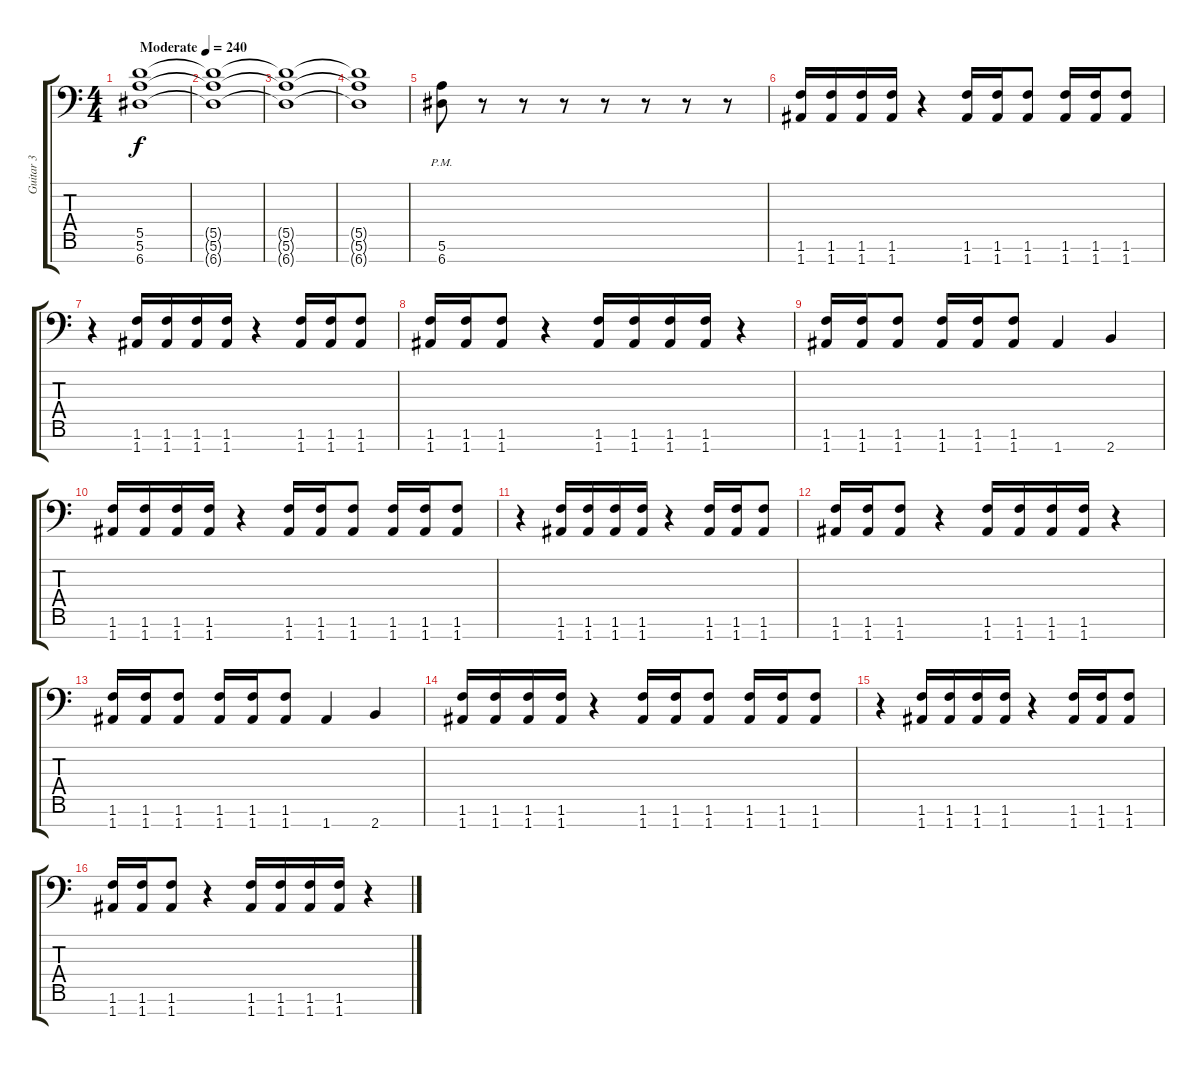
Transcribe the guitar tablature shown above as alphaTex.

\track ("Guitar 3" "Guitar 3") {instrument distortionguitar}
\staff {score tabs}
\tuning (E4 B3 Gb3 D3 A2 E2 A1) {hide}
\ts (4 4)
\tempo (240 "Moderate")
\clef f4
\ks c
(5.5 5.6 6.7).1{dy f instrument distortionguitar} |
(5.5{t} 5.6{t} 6.7{t}).1 |
(5.5{t} 5.6{t} 6.7{t}).1 |
(5.5{t} 5.6{t} 6.7{t}).1 |
(5.6{pm} 6.7).8 r.8 r.8 r.8 r.8 r.8 r.8 r.8 |
(1.6 1.7).16 (1.6 1.7).16 (1.6 1.7).16 (1.6 1.7).16 r.4 (1.6 1.7).16 (1.6 1.7).16 (1.6 1.7).8 (1.6 1.7).16 (1.6 1.7).16 (1.6 1.7).8 |
r.4 (1.6 1.7).16 (1.6 1.7).16 (1.6 1.7).16 (1.6 1.7).16 r.4 (1.6 1.7).16 (1.6 1.7).16 (1.6 1.7).8 |
(1.6 1.7).16 (1.6 1.7).16 (1.6 1.7).8 r.4 (1.6 1.7).16 (1.6 1.7).16 (1.6 1.7).16 (1.6 1.7).16 r.4 |
(1.6 1.7).16 (1.6 1.7).16 (1.6 1.7).8 (1.6 1.7).16 (1.6 1.7).16 (1.6 1.7).8 1.7.4 2.7.4 |
(1.6 1.7).16 (1.6 1.7).16 (1.6 1.7).16 (1.6 1.7).16 r.4 (1.6 1.7).16 (1.6 1.7).16 (1.6 1.7).8 (1.6 1.7).16 (1.6 1.7).16 (1.6 1.7).8 |
r.4 (1.6 1.7).16 (1.6 1.7).16 (1.6 1.7).16 (1.6 1.7).16 r.4 (1.6 1.7).16 (1.6 1.7).16 (1.6 1.7).8 |
(1.6 1.7).16 (1.6 1.7).16 (1.6 1.7).8 r.4 (1.6 1.7).16 (1.6 1.7).16 (1.6 1.7).16 (1.6 1.7).16 r.4 |
(1.6 1.7).16 (1.6 1.7).16 (1.6 1.7).8 (1.6 1.7).16 (1.6 1.7).16 (1.6 1.7).8 1.7.4 2.7.4 |
(1.6 1.7).16 (1.6 1.7).16 (1.6 1.7).16 (1.6 1.7).16 r.4 (1.6 1.7).16 (1.6 1.7).16 (1.6 1.7).8 (1.6 1.7).16 (1.6 1.7).16 (1.6 1.7).8 |
r.4 (1.6 1.7).16 (1.6 1.7).16 (1.6 1.7).16 (1.6 1.7).16 r.4 (1.6 1.7).16 (1.6 1.7).16 (1.6 1.7).8 |
(1.6 1.7).16 (1.6 1.7).16 (1.6 1.7).8 r.4 (1.6 1.7).16 (1.6 1.7).16 (1.6 1.7).16 (1.6 1.7).16 r.4
